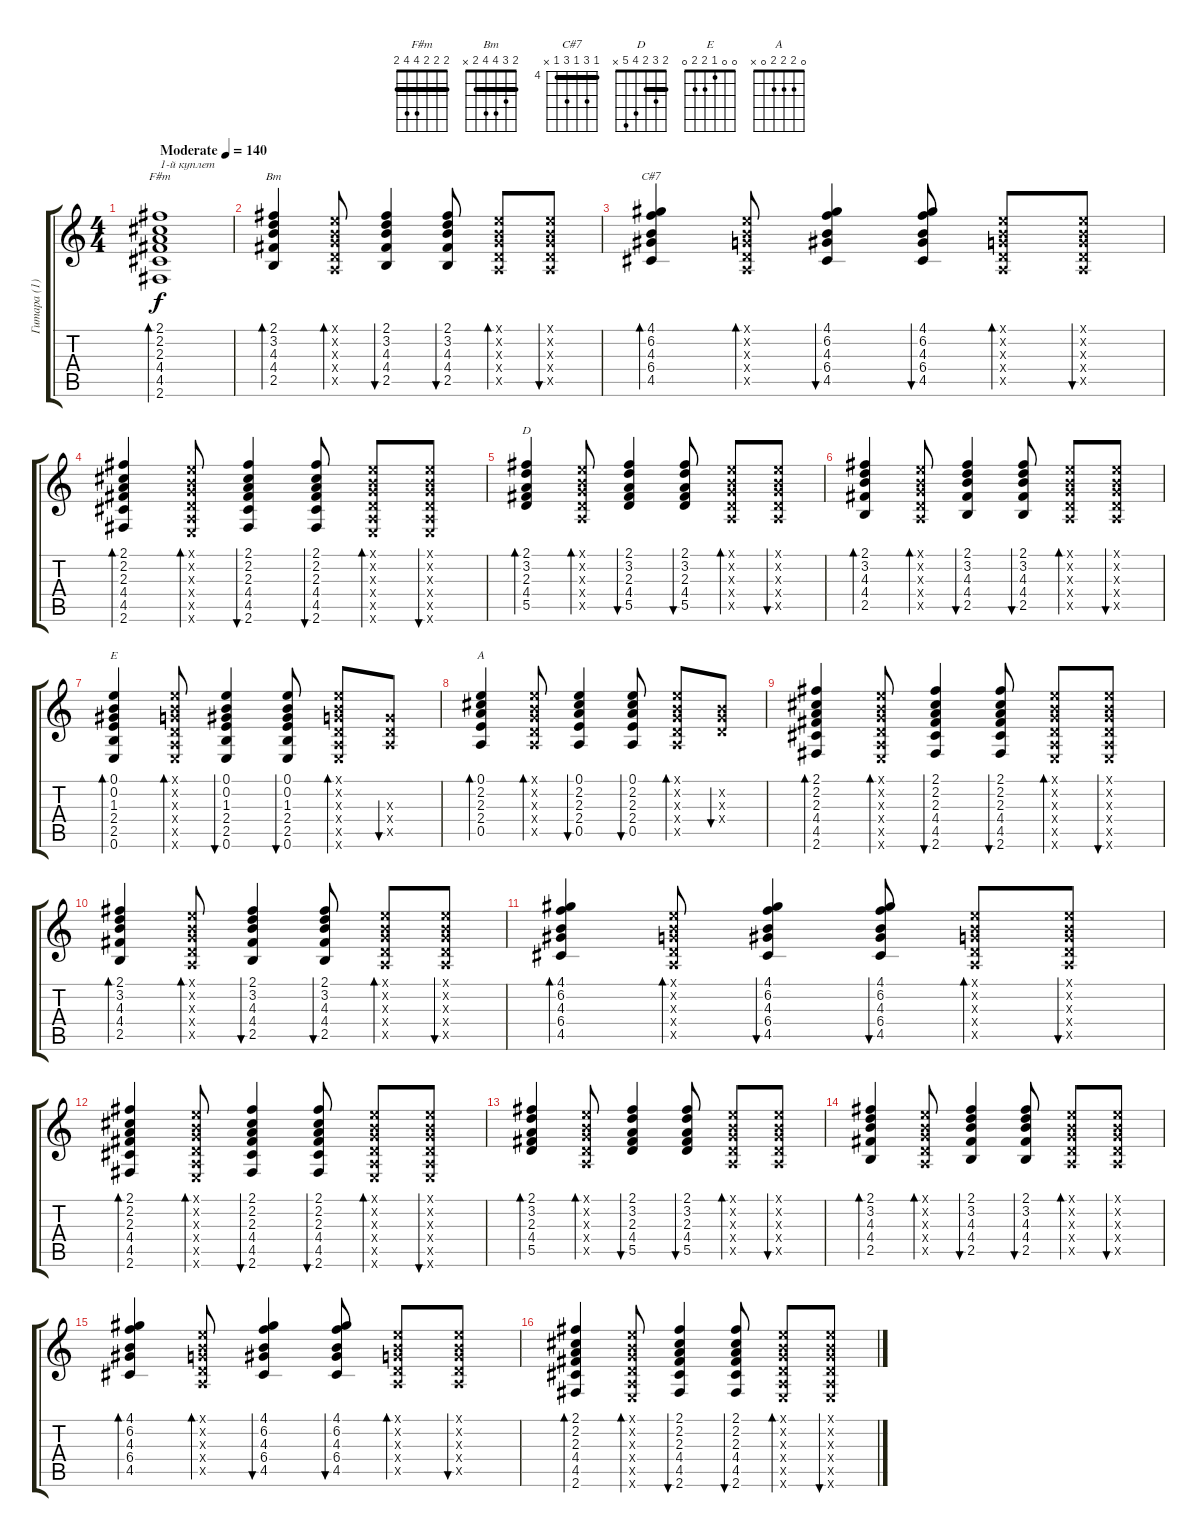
\track ("Гитара (1)" "Гитара (1)") {instrument acousticguitarsteel}
\staff {score tabs}
\tuning (E4 B3 G3 D3 A2 E2) {hide}
\chord ("F#m" 2 2 2 4 4 2) {barre 2}
\chord ("Bm" 2 3 4 4 2 x) {barre 2}
\chord ("C#7" 4 6 4 6 4 x) {firstfret 4 barre 4}
\chord ("D" 2 3 2 4 5 x) {barre 2}
\chord ("E" 0 0 1 2 2 0)
\chord ("A" 0 2 2 2 0 x)
\ts (4 4)
\tempo (140 "Moderate")
\tempo 110
\tempo (140 "Moderate")
\clef g2
\ks c
(2.1 2.2 2.3 4.4 4.5 2.6).1{bd 120 ch "F#m" txt "1-й куплет" dy f instrument acousticguitarsteel} |
(2.1 3.2 4.3 4.4 2.5).4{bd 60 ch "Bm"} (0.1{x} 0.2{x} 0.3{x} 0.4{x} 0.5{x}).8{bd 60} (2.1 3.2 4.3 4.4 2.5).4{bu 60} (2.1 3.2 4.3 4.4 2.5).8{bu 60} (0.1{x} 0.2{x} 0.3{x} 0.4{x} 0.5{x}).8{bd 60} (0.1{x} 0.2{x} 0.3{x} 0.4{x} 0.5{x}).8{bu 60} |
(4.1 6.2 4.3 6.4 4.5).4{bd 60 ch "C#7"} (0.1{x} 0.2{x} 0.3{x} 0.4{x} 0.5{x}).8{bd 60} (4.1 6.2 4.3 6.4 4.5).4{bu 60} (4.1 6.2 4.3 6.4 4.5).8{bu 60} (0.1{x} 0.2{x} 0.3{x} 0.4{x} 0.5{x}).8{bd 60} (0.1{x} 0.2{x} 0.3{x} 0.4{x} 0.5{x}).8{bu 60} |
(2.1 2.2 2.3 4.4 4.5 2.6).4{bd 60} (0.1{x} 0.2{x} 0.3{x} 0.4{x} 0.5{x} 0.6{x}).8{bd 60} (2.1 2.2 2.3 4.4 4.5 2.6).4{bu 60} (2.1 2.2 2.3 4.4 4.5 2.6).8{bu 60} (0.1{x} 0.2{x} 0.3{x} 0.4{x} 0.5{x} 0.6{x}).8{bd 60} (0.1{x} 0.2{x} 0.3{x} 0.4{x} 0.5{x} 0.6{x}).8{bu 60} |
(2.1 3.2 2.3 4.4 5.5).4{bd 60 ch "D"} (0.1{x} 0.2{x} 0.3{x} 0.4{x} 0.5{x}).8{bd 60} (2.1 3.2 2.3 4.4 5.5).4{bu 60} (2.1 3.2 2.3 4.4 5.5).8{bu 60} (0.1{x} 0.2{x} 0.3{x} 0.4{x} 0.5{x}).8{bd 60} (0.1{x} 0.2{x} 0.3{x} 0.4{x} 0.5{x}).8{bu 60} |
(2.1 3.2 4.3 4.4 2.5).4{bd 60} (0.1{x} 0.2{x} 0.3{x} 0.4{x} 0.5{x}).8{bd 60} (2.1 3.2 4.3 4.4 2.5).4{bu 60} (2.1 3.2 4.3 4.4 2.5).8{bu 60} (0.1{x} 0.2{x} 0.3{x} 0.4{x} 0.5{x}).8{bd 60} (0.1{x} 0.2{x} 0.3{x} 0.4{x} 0.5{x}).8{bu 60} |
(0.1 0.2 1.3 2.4 2.5 0.6).4{bd 60 ch "E"} (0.1{x} 0.2{x} 0.3{x} 0.4{x} 0.5{x} 0.6{x}).8{bd 60} (0.1 0.2 1.3 2.4 2.5 0.6).4{bu 60} (0.1 0.2 1.3 2.4 2.5 0.6).8{bu 60} (0.1{x} 0.2{x} 0.3{x} 0.4{x} 0.5{x} 0.6{x}).8{bd 60} (0.3{x} 0.4{x} 0.5{x}).8{bu 60} |
(0.1 2.2 2.3 2.4 0.5).4{bd 60 ch "A"} (0.1{x} 0.2{x} 0.3{x} 0.4{x} 0.5{x}).8{bd 60} (0.1 2.2 2.3 2.4 0.5).4{bu 60} (0.1 2.2 2.3 2.4 0.5).8{bu 60} (0.1{x} 0.2{x} 0.3{x} 0.4{x} 0.5{x}).8{bd 60} (0.2{x} 0.3{x} 0.4{x}).8{bu 60} |
(2.1 2.2 2.3 4.4 4.5 2.6).4{bd 60} (0.1{x} 0.2{x} 0.3{x} 0.4{x} 0.5{x} 0.6{x}).8{bd 60} (2.1 2.2 2.3 4.4 4.5 2.6).4{bu 60} (2.1 2.2 2.3 4.4 4.5 2.6).8{bu 60} (0.1{x} 0.2{x} 0.3{x} 0.4{x} 0.5{x} 0.6{x}).8{bd 60} (0.1{x} 0.2{x} 0.3{x} 0.4{x} 0.5{x} 0.6{x}).8{bu 60} |
(2.1 3.2 4.3 4.4 2.5).4{bd 60} (0.1{x} 0.2{x} 0.3{x} 0.4{x} 0.5{x}).8{bd 60} (2.1 3.2 4.3 4.4 2.5).4{bu 60} (2.1 3.2 4.3 4.4 2.5).8{bu 60} (0.1{x} 0.2{x} 0.3{x} 0.4{x} 0.5{x}).8{bd 60} (0.1{x} 0.2{x} 0.3{x} 0.4{x} 0.5{x}).8{bu 60} |
(4.1 6.2 4.3 6.4 4.5).4{bd 60} (0.1{x} 0.2{x} 0.3{x} 0.4{x} 0.5{x}).8{bd 60} (4.1 6.2 4.3 6.4 4.5).4{bu 60} (4.1 6.2 4.3 6.4 4.5).8{bu 60} (0.1{x} 0.2{x} 0.3{x} 0.4{x} 0.5{x}).8{bd 60} (0.1{x} 0.2{x} 0.3{x} 0.4{x} 0.5{x}).8{bu 60} |
(2.1 2.2 2.3 4.4 4.5 2.6).4{bd 60} (0.1{x} 0.2{x} 0.3{x} 0.4{x} 0.5{x} 0.6{x}).8{bd 60} (2.1 2.2 2.3 4.4 4.5 2.6).4{bu 60} (2.1 2.2 2.3 4.4 4.5 2.6).8{bu 60} (0.1{x} 0.2{x} 0.3{x} 0.4{x} 0.5{x} 0.6{x}).8{bd 60} (0.1{x} 0.2{x} 0.3{x} 0.4{x} 0.5{x} 0.6{x}).8{bu 60} |
(2.1 3.2 2.3 4.4 5.5).4{bd 60} (0.1{x} 0.2{x} 0.3{x} 0.4{x} 0.5{x}).8{bd 60} (2.1 3.2 2.3 4.4 5.5).4{bu 60} (2.1 3.2 2.3 4.4 5.5).8{bu 60} (0.1{x} 0.2{x} 0.3{x} 0.4{x} 0.5{x}).8{bd 60} (0.1{x} 0.2{x} 0.3{x} 0.4{x} 0.5{x}).8{bu 60} |
(2.1 3.2 4.3 4.4 2.5).4{bd 60} (0.1{x} 0.2{x} 0.3{x} 0.4{x} 0.5{x}).8{bd 60} (2.1 3.2 4.3 4.4 2.5).4{bu 60} (2.1 3.2 4.3 4.4 2.5).8{bu 60} (0.1{x} 0.2{x} 0.3{x} 0.4{x} 0.5{x}).8{bd 60} (0.1{x} 0.2{x} 0.3{x} 0.4{x} 0.5{x}).8{bu 60} |
(4.1 6.2 4.3 6.4 4.5).4{bd 60} (0.1{x} 0.2{x} 0.3{x} 0.4{x} 0.5{x}).8{bd 60} (4.1 6.2 4.3 6.4 4.5).4{bu 60} (4.1 6.2 4.3 6.4 4.5).8{bu 60} (0.1{x} 0.2{x} 0.3{x} 0.4{x} 0.5{x}).8{bd 60} (0.1{x} 0.2{x} 0.3{x} 0.4{x} 0.5{x}).8{bu 60} |
(2.1 2.2 2.3 4.4 4.5 2.6).4{bd 60} (0.1{x} 0.2{x} 0.3{x} 0.4{x} 0.5{x} 0.6{x}).8{bd 60} (2.1 2.2 2.3 4.4 4.5 2.6).4{bu 60} (2.1 2.2 2.3 4.4 4.5 2.6).8{bu 60} (0.1{x} 0.2{x} 0.3{x} 0.4{x} 0.5{x} 0.6{x}).8{bd 60} (0.1{x} 0.2{x} 0.3{x} 0.4{x} 0.5{x} 0.6{x}).8{bu 60}
